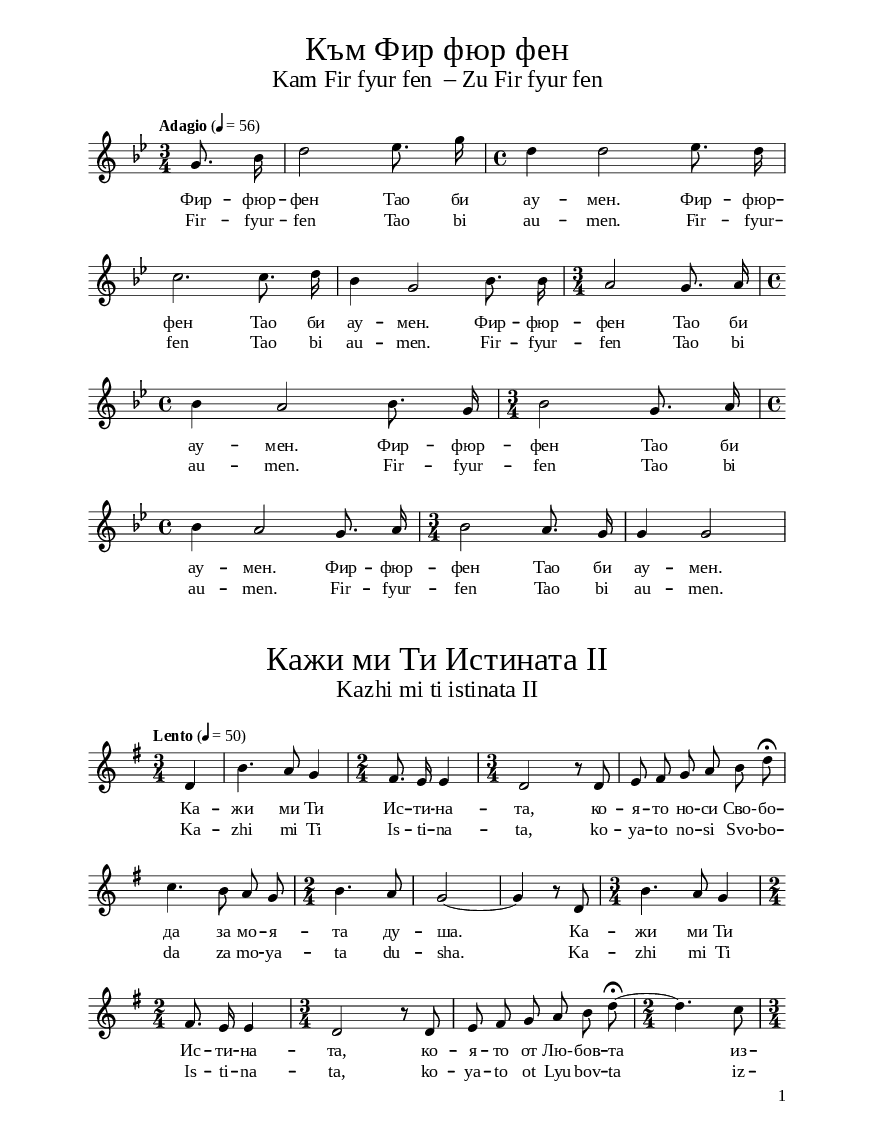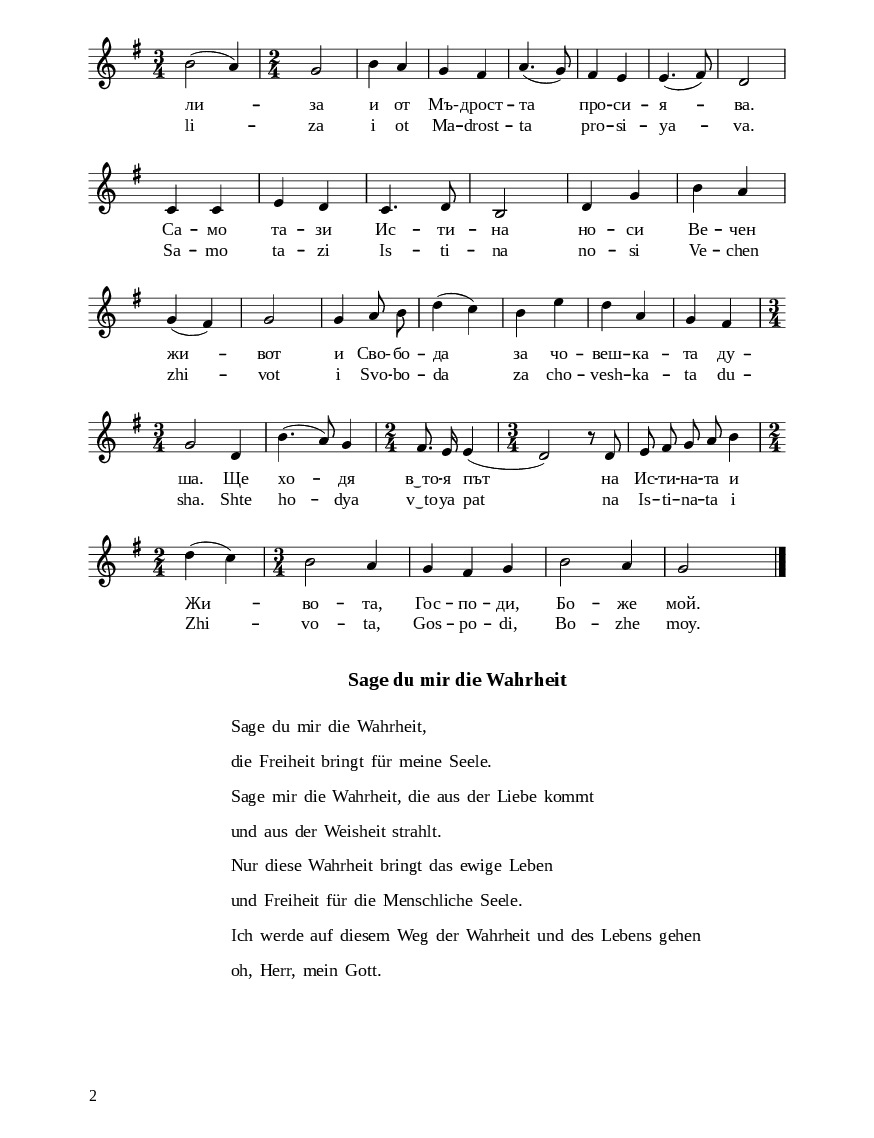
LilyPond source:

\version "2.24.0"

% include paper part and global functions
\include "include/globals.ily"

\bookpart {
  \label #'ref039
  \tocItem \markup " "
  \include "include/bookpart-paper.ily"
  \score {
    \include "include/score-layout.ily"

    \new Voice \relative  c' {
      \clef treble
      \key g \minor
      \time 3/4
      \tempoFunc "Adagio" 4 "56"
      \autoBeamOff

      \partial 4 g'8. bes16 | d2 es8. g16 | \time 4/4 d4 d2 es8. d16 | \break

      c2. c8. d16 | bes4 g2 bes8. bes16 | \time 3/4 a2 g8. a16| \time 4/4 \break

      bes4 a2 bes8. g16 | \time 3/4 bes2 g8. a16 | \time 4/4 \break

      bes4 a2 g8. a16| \time 3/4 bes2 a8. g16 | g4 g2| \break
    }

    \addlyrics {
      Фир -- фюр --
      фен Тао би ау -- мен. Фир -- фюр --
      фен Тао би ау -- мен. Фир -- фюр --
      фен Тао би ау -- мен. Фир -- фюр --
      фен Тао би ау -- мен. Фир -- фюр --
      фен Тао би ау -- мен.}
      \addlyrics {
        Fir -- fyur --
        fen Tao bi au -- men. Fir -- fyur --
        fen Tao bi au -- men. Fir -- fyur --
        fen Tao bi au -- men. Fir -- fyur --
        fen Tao bi au -- men. Fir -- fyur --
        fen Tao bi au -- men.}

        \header {
          title = \titleFunc "Към Фир фюр фен" "Kam Fir fyur fen  – Zu Fir fyur fen"
        }

        \midi{}

      } % score



     \include "include/bookpart-paper.ily"
  \score {
    \include "include/score-layout.ily"

    \new Voice \absolute {
      \clef treble
      \key g \major
      \time 3/4
      \tempoFunc "Lento" 4 "50"
      \autoBeamOff

      \partial 4
      d'4 | % 2
      b'4.  a'8  g'4 | % 3
      \time 2/4  | % 3
      fis'8.  e'16  e'4 | % 4
      \time 3/4  | % 4
      d'2 r8  d'8 | % 5
      e'8  fis'8  g'8  a'8
      b'8  d''8 ^\fermata \break | % 6
      c''4.  b'8  a'8  g'8 | % 7
      \time 2/4  | % 7
      b'4.  a'8 | % 8
      g'2 ~ | % 9
      g'4 r8  d'8 |
      \time 3/4  |
      b'4.  a'8  g'4 \break | % 11
      \time 2/4  | % 11
      fis'8.  e'16  e'4  | % 12
      \time 3/4  | % 12
      d'2 r8  d'8 | % 13
      e'8  fis'8  g'8  a'8
      b'8  d''8 ~ ^\fermata  \time 2/4 | % 14
     d''4.  c''8 \break | \time 3/4 b'2  (a'4)  | % 16
      
      \time 2/4 g'2   % 17
      b'4  a'4 | % 18
      g'4  fis'4 | % 19
      a'4. (  g'8 ) |
      fis'4  e'4 | % 21
      e'4. (  fis'8 ) | % 22
      d'2 \break | % 23
      c'4  c'4 | % 24
      e'4  d'4 | % 25
      c'4.  d'8 | % 26
      b2 | % 27
      d'4  g'4 | % 28
      b'4  a'4 \break | % 29
      g'4 (  fis'4 ) |
      g'2 | % 31
      g'4  a'8  b'8 | % 32
      d''4 (  c''4 ) | % 33
      b'4  e''4 | % 34
      d''4  a'4 | % 35
      g'4  fis'4 \break | % 36
      \time 3/4  | % 36
      g'2  d'4 | % 37
      b'4. (  a'8 )  g'4 | % 38
      \time 2/4  | % 38
      fis'8.  e'16  e'4 ( | % 39
      \time 3/4  | % 39
      d'2 ) r8  d'8 |
      e'8  fis'8  g'8  a'8
      b'4 \break | % 41
      \time 2/4  | % 41
      d''4 (  c''4 ) | % 42
      \time 3/4  | % 42
      b'2  a'4 | % 43
      g'4  fis'4  g'4 | % 44
      b'2  a'4 | % 45
      g'2 s4 \bar "|."



    }

    \addlyrics {
      Ка -- жи ми Ти Ис -- ти -- на -- та,
      ко -- я -- то но -- си "Сво-" -- бо --
      да за мо -- я -- та ду -- ша.
      Ка -- жи ми Ти Ис -- ти -- на -- та,
      ко -- я -- то от "Лю-" -- бов -- та
      из -- ли --  за и от "Мъ-" --
      дрост -- та  про -- си -- я --
      ва. Са -- мо та -- зи Ис -- ти -- на
      но -- си Ве -- чен жи -- вот и
      "Сво-" -- бо -- да  за чо -- веш --
      ка -- та ду -- ша. Ще хо -- дя
      в‿то -- я път  на Ис -- ти --
      на -- та и Жи -- во -- та, Гос --
      по -- ди, Бо -- же мой. Ка -- жи ми
      Ти Ис -- ти -- на -- та, ко -- я --
      то но -- си Сво -- бо -- да за мо
      -- я -- та ду -- ша.}
      \addlyrics {
        Ka -- zhi mi Ti Is -- ti -- na -- ta,
        ko -- ya -- to no -- si Svo -- bo --
        da za mo -- ya -- ta du -- sha.
        Ka -- zhi mi Ti Is -- ti -- na -- ta,
        ko -- ya -- to ot Lyu -- bov -- ta
        iz -- li --  za i ot Ma --
        drost -- ta  pro -- si -- ya --
        va. Sa -- mo ta -- zi Is -- ti -- na
        no -- si Ve -- chen zhi -- vot i
        Svo -- bo -- da  za cho -- vesh --
        ka -- ta du -- sha. Shte ho -- dya
        v‿to -- ya pat  na Is -- ti --
        na -- ta i Zhi -- vo -- ta, Gos --
        po -- di, Bo -- zhe moy. Ka -- zhi mi
        Ti Is -- ti -- na -- ta, ko -- ya --
        to no -- si Svo -- bo -- da za mo
        -- ya -- ta du -- sha.}

        \header {
          title = \titleFunc "Кажи ми Ти Истината II" "Kazhi mi ti istinata II"
        }

        \midi{}

      } % score



      % include foreign translation(s) of the song
      \version "2.18.2"

%\markup {  \vspace #1.9 }

\markup {  \hspace #25   \huge\bold "Sage du mir die Wahrheit"  }

\markup {
  \hspace #1
  \fontsize #+1 {

    \halign #-1.5 {


      \column {
        \line { " " }


        \line { " "Sage du mir die Wahrheit,}

        \line { " "die Freiheit bringt für meine Seele. }

        \line { " " Sage mir die Wahrheit, die aus der Liebe kommt}

        \line { " "        und aus der Weisheit strahlt.}

        \line { " "  Nur diese Wahrheit bringt  das ewige Leben }
        \line { " "  und Freiheit für die Menschliche Seele.  }
        \line { " " Ich werde auf diesem Weg der Wahrheit und des Lebens gehen}
        \line { " " oh, Herr, mein Gott. }
        \line { " "  }






      }

    }
  }
}
%}


    } % bookpart


